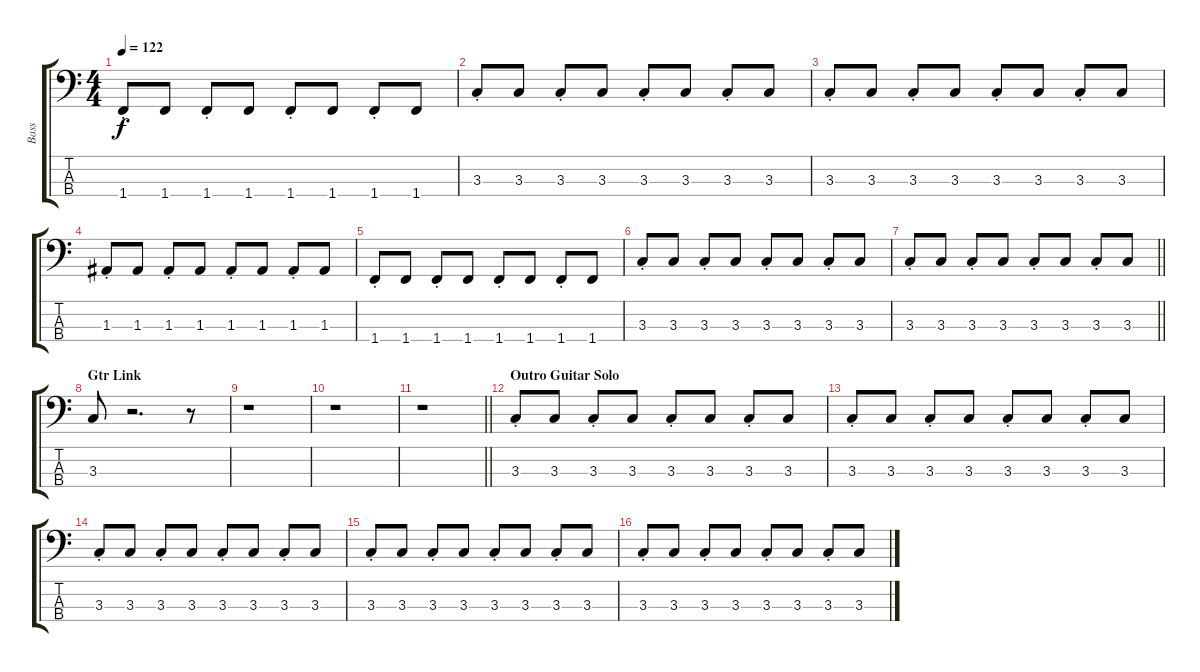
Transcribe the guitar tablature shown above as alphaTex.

\track ("Bass" "Bass") {instrument electricbassfinger}
\staff {score tabs}
\tuning (G2 D2 A1 E1) {hide}
\ts (4 4)
\tempo 122
\clef f4
\ks c
1.4{st}.8{dy f} 1.4.8 1.4{st}.8 1.4.8 1.4{st}.8 1.4.8 1.4{st}.8 1.4.8 |
3.3{st}.8 3.3.8 3.3{st}.8 3.3.8 3.3{st}.8 3.3.8 3.3{st}.8 3.3.8 |
3.3{st}.8 3.3.8 3.3{st}.8 3.3.8 3.3{st}.8 3.3.8 3.3{st}.8 3.3.8 |
1.3{st}.8 1.3.8 1.3{st}.8 1.3.8 1.3{st}.8 1.3.8 1.3{st}.8 1.3.8 |
1.4{st}.8 1.4.8 1.4{st}.8 1.4.8 1.4{st}.8 1.4.8 1.4{st}.8 1.4.8 |
3.3{st}.8 3.3.8 3.3{st}.8 3.3.8 3.3{st}.8 3.3.8 3.3{st}.8 3.3.8 |
\barLineRight lightlight
3.3{st}.8 3.3.8 3.3{st}.8 3.3.8 3.3{st}.8 3.3.8 3.3{st}.8 3.3.8 |
\section ("" "Gtr Link")
3.3.8 r.2{d} r.8 |
r.1 |
r.1 |
\barLineRight lightlight
r.1 |
\section ("" "Outro Guitar Solo")
3.3{st}.8 3.3.8 3.3{st}.8 3.3.8 3.3{st}.8 3.3.8 3.3{st}.8 3.3.8 |
3.3{st}.8 3.3.8 3.3{st}.8 3.3.8 3.3{st}.8 3.3.8 3.3{st}.8 3.3.8 |
3.3{st}.8 3.3.8 3.3{st}.8 3.3.8 3.3{st}.8 3.3.8 3.3{st}.8 3.3.8 |
3.3{st}.8 3.3.8 3.3{st}.8 3.3.8 3.3{st}.8 3.3.8 3.3{st}.8 3.3.8 |
3.3{st}.8 3.3.8 3.3{st}.8 3.3.8 3.3{st}.8 3.3.8 3.3{st}.8 3.3.8
